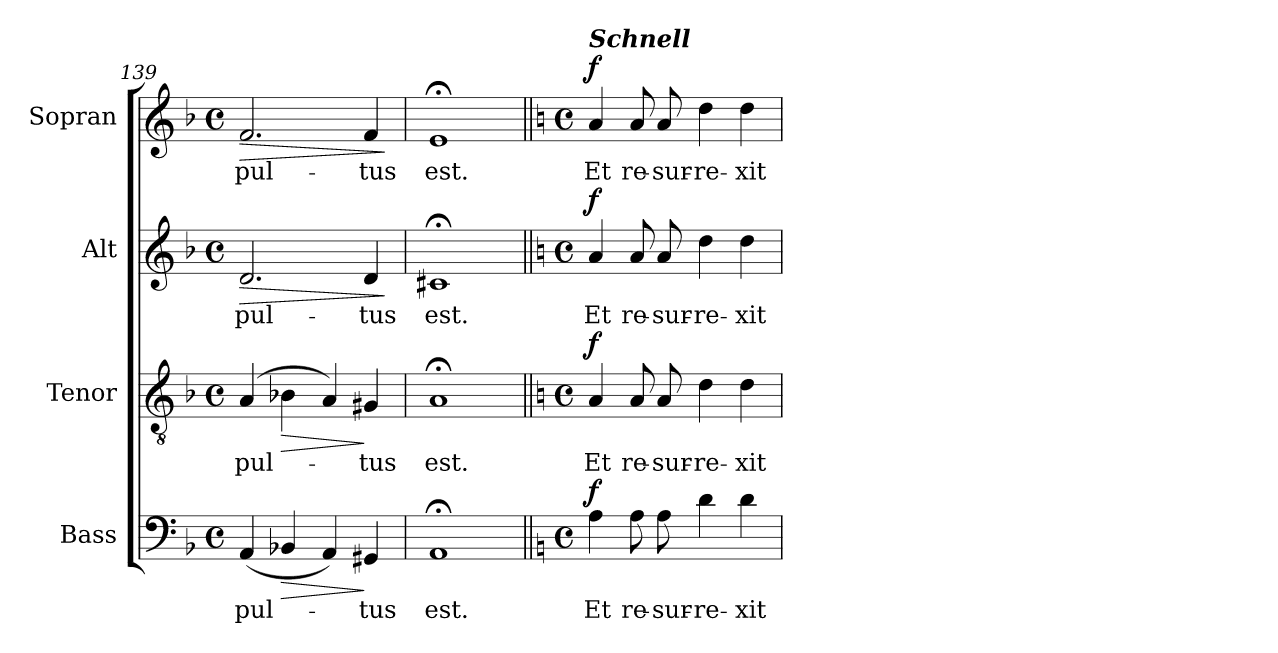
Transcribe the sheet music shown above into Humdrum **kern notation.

**kern	**text	**dynam	**kern	**text	**dynam	**kern	**text	**dynam	**kern	**text	**dynam
*part4	*part4	*part4	*part3	*part3	*part3	*part2	*part2	*part2	*part1	*part1	*part1
*staff4	*staff4	*staff4	*staff3	*staff3	*staff3	*staff2	*staff2	*staff2	*staff1	*staff1	*staff1
*I"Bass	*	*	*I"Tenor	*	*	*I"Alt	*	*	*I"Sopran	*	*
*I'B.	*	*	*I'T.	*	*	*I'A.	*	*	*I'S.	*	*
*clefF4	*	*	*clefGv2	*	*	*clefG2	*	*	*clefG2	*	*
*k[b-]	*	*	*k[b-]	*	*	*k[b-]	*	*	*k[b-]	*	*
*F:	*	*	*F:	*	*	*F:	*	*	*F:	*	*
*M4/4	*	*	*M4/4	*	*	*M4/4	*	*	*M4/4	*	*
*met(c)	*	*	*met(c)	*	*	*met(c)	*	*	*met(c)	*	*
=139	=139	=139	=139	=139	=139	=139	=139	=139	=139	=139	=139
!	!LO:LY:b	!	!	!LO:LY:b	!	!	!LO:LY:b	!LO:HP:b	!	!LO:LY:b	!LO:HP:b
(<4AA/	-pul-	.	(4A/	-pul-	.	2.d/	-pul-	>	2.f/	-pul-	>
!	!	!LO:HP:b	!	!	!LO:HP:b	!	!	!	!	!	!
4BB-X/	.	>	4B-X\	.	>	.	.	.	.	.	.
4AA/)	.	.	4A/)	.	.	.	.	.	.	.	.
!	!LO:LY:b	!	!	!LO:LY:b	!	!	!LO:LY:b	!	!	!LO:LY:b	!
4GG#X/	-tus	]	4G#X/	-tus	]	4d/	-tus	.	4f/	-tus	.
.	.	.	.	.	.	.	.	]	.	.	]
!!LO:PB:g=z
=140	=140	=140	=140	=140	=140	=140	=140	=140	=140	=140	=140
!	!LO:LY:b	!	!	!LO:LY:b	!	!	!LO:LY:b	!	!	!LO:LY:b	!
1AA;<	est.	.	1A;<	est.	.	1c#X;<	est.	.	1e;<	est.	.
=141||	=141||	=141||	=141||	=141||	=141||	=141||	=141||	=141||	=141||	=141||	=141||
*k[]	*	*	*k[]	*	*	*k[]	*	*	*k[]	*	*
*C:	*	*	*C:	*	*	*C:	*	*	*C:	*	*
*M4/4	*	*	*M4/4	*	*	*M4/4	*	*	*M4/4	*	*
*met(c)	*	*	*met(c)	*	*	*met(c)	*	*	*met(c)	*	*
!	!	!	!	!	!	!	!	!	!LO:TX:a:Bi:t=Schnell	!	!
!	!LO:LY:b	!LO:DY:a	!	!LO:LY:b	!LO:DY:a	!	!LO:LY:b	!LO:DY:a	!	!LO:LY:b	!LO:DY:a
4A\	Et	f	4A/	Et	f	4a/	Et	f	4a/	Et	f
!	!LO:LY:b	!	!	!LO:LY:b	!	!	!LO:LY:b	!	!	!LO:LY:b	!
8A\	re-	.	8A/	re-	.	8a/	re-	.	8a/	re-	.
!	!LO:LY:b	!	!	!LO:LY:b	!	!	!LO:LY:b	!	!	!LO:LY:b	!
8A\	-sur-	.	8A/	-sur-	.	8a/	-sur-	.	8a/	-sur-	.
!	!LO:LY:b	!	!	!LO:LY:b	!	!	!LO:LY:b	!	!	!LO:LY:b	!
4d\	-re-	.	4d\	-re-	.	4dd\	-re-	.	4dd\	-re-	.
!	!LO:LY:b	!	!	!LO:LY:b	!	!	!LO:LY:b	!	!	!LO:LY:b	!
4d\	-xit	.	4d\	-xit	.	4dd\	-xit	.	4dd\	-xit	.
=	=	=	=	=	=	=	=	=	=	=	=
*-	*-	*-	*-	*-	*-	*-	*-	*-	*-	*-	*-
